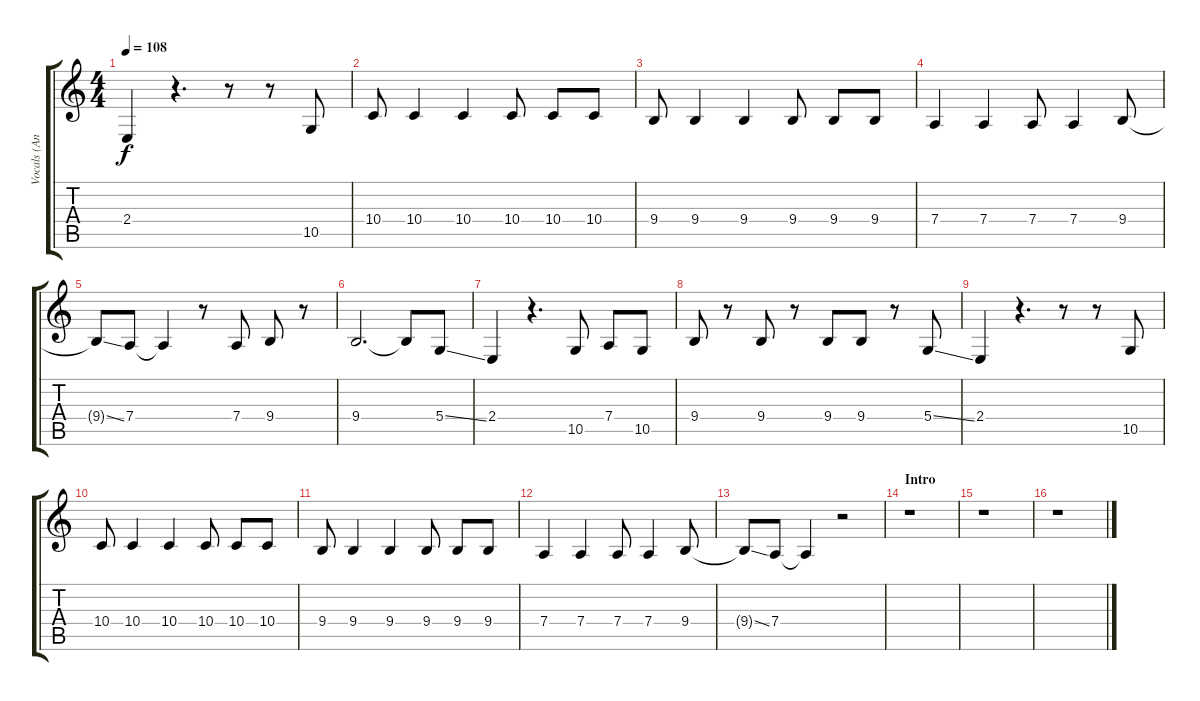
\track ("Vocals (Anthony Kiedis)" "Vocals (An") {instrument oboe}
\staff {score tabs}
\tuning (E4 B3 G3 D3 A2 E2) {hide}
\ts (4 4)
\tempo 108
\clef g2
\ks c
2.4.4{dy f} r.4{d} r.8 r.8 10.5.8 |
10.4.8 10.4.4 10.4.4 10.4.8 10.4.8 10.4.8 |
9.4.8 9.4.4 9.4.4 9.4.8 9.4.8 9.4.8 |
7.4.4 7.4.4 7.4.8 7.4.4 9.4.8 |
9.4{ss t}.8 7.4.8 7.4{t}.4 r.8 7.4.8 9.4.8 r.8 |
9.4.2{d} 9.4{t}.8 5.4{ss}.8 |
2.4.4 r.4{d} 10.5.8 7.4.8 10.5.8 |
9.4.8 r.8 9.4.8 r.8 9.4.8 9.4.8 r.8 5.4{ss}.8 |
2.4.4 r.4{d} r.8 r.8 10.5.8 |
10.4.8 10.4.4 10.4.4 10.4.8 10.4.8 10.4.8 |
9.4.8 9.4.4 9.4.4 9.4.8 9.4.8 9.4.8 |
7.4.4 7.4.4 7.4.8 7.4.4 9.4.8 |
9.4{ss t}.8 7.4.8 7.4{t}.4 r.2 |
\section ("" "Intro")
r.1 |
r.1 |
r.1
